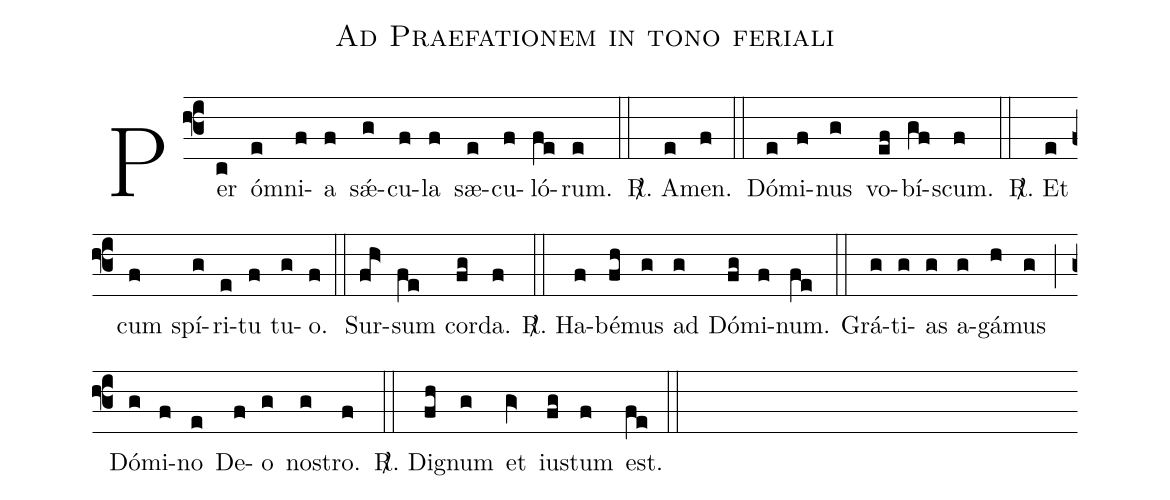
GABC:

name:Ad Praefationem in tono feriali;
%%
(f3) Per(c) óm(e)ni(f)a(f) s{<v>\'\ae</v>}(g)cu(f)la(f) s{<v>\ae</v>}(e)cu(f)ló(fe)rum.(e) (::)
<sp>R/</sp>. A(e)men.(f) (::)
Dó(e)mi(f)nus(g) vo(ef)bí(gf)scum.(f) (::)
<sp>R/</sp>. Et(e) cum(f) spí(g)ri(e)tu(f) tu(g)o.(f) (::)
Sur(fh>)sum(fe) cor(fg)da.(f) (::)
<sp>R/</sp>. Ha(f)bé(fh)mus(g) ad(g) Dó(fg)mi(f)num.(fe) (::)
Grá(g)ti(g)as(g) a(g)gá(h)mus(g) (;) Dó(g)mi(f)no(e) De(f)o(g) no(g)stro.(f) (::)
<sp>R/</sp>. Di(fh)gnum(g) et(gV>) iu(fg)stum(f) est.(fe) (::)
